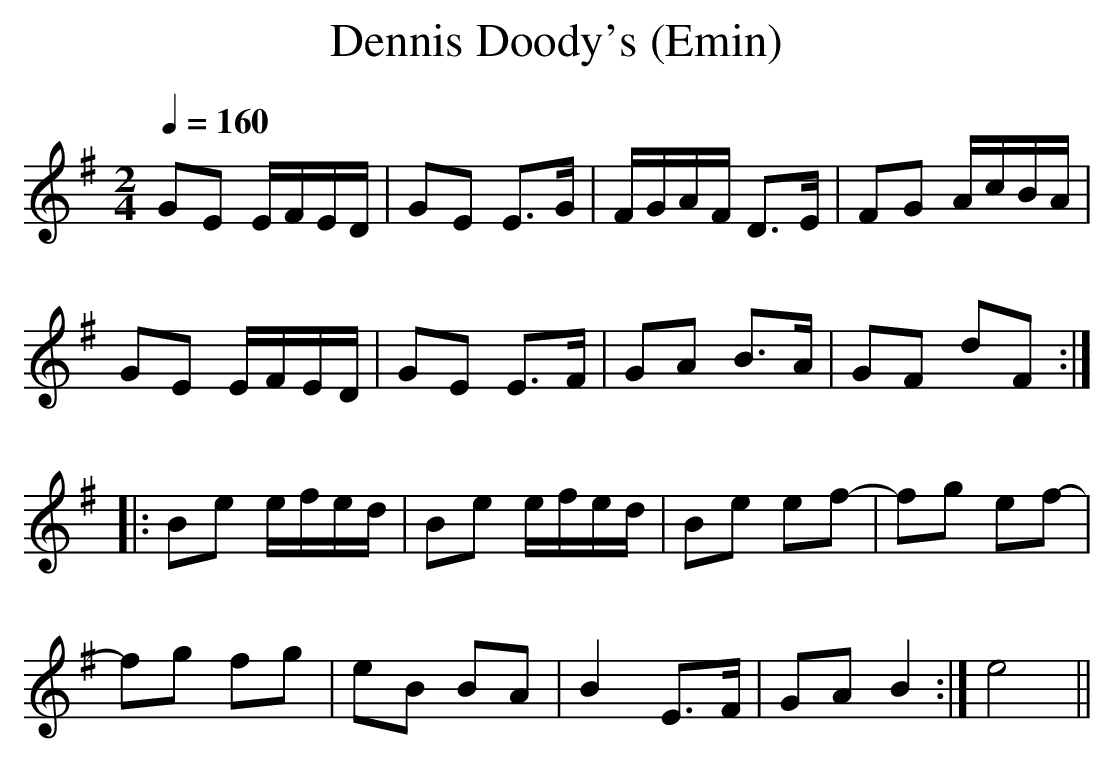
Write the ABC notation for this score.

X:1
T:Dennis Doody's (Emin)
Q:1/4=160
M:2/4
L:1/8
K:Emin
GE E/F/E/D/|GE E>G|F/G/A/F/ D>E|FG A/c/B/A/|
GE E/F/E/D/|GE E>F|GA B>A|GF dF:|
|:Be e/f/e/d/|Be e/f/e/d/|Be ef-|fg ef-|
fg fg|eB BA|B2 E>F|GA B2:|e4||
